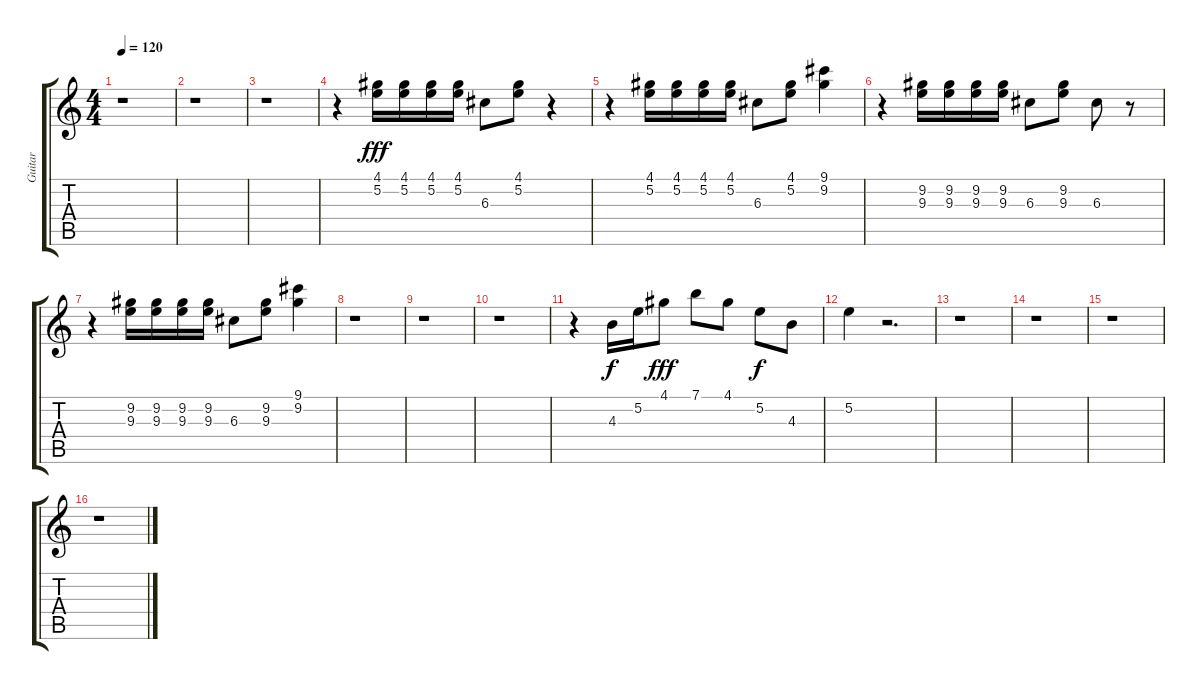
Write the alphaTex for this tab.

\track ("Guitar" "Guitar") {instrument acousticguitarsteel}
\staff {score tabs}
\tuning (E4 B3 G3 D3 A2 E2) {hide}
\ts (4 4)
\tempo 120
\clef g2
\ks c
r.1{dy f} |
r.1 |
r.1 |
r.4 (4.1 5.2).16{dy fff volume 9} (4.1 5.2).16 (4.1 5.2).16 (4.1 5.2).16 6.3.8 (4.1 5.2).8 r.4 |
r.4 (4.1 5.2).16 (4.1 5.2).16 (4.1 5.2).16 (4.1 5.2).16 6.3.8 (4.1 5.2).8 (9.1 9.2).4 |
r.4 (9.2 9.3).16 (9.2 9.3).16 (9.2 9.3).16 (9.2 9.3).16 6.3.8 (9.2 9.3).8 6.3.8 r.8 |
r.4 (9.2 9.3).16 (9.2 9.3).16 (9.2 9.3).16 (9.2 9.3).16 6.3.8 (9.2 9.3).8 (9.1 9.2).4 |
r.1 |
r.1 |
r.1 |
r.4 4.3.16{dy f} 5.2.16 4.1.8{dy fff} 7.1.8 4.1.8 5.2.8{dy f} 4.3.8 |
5.2.4 r.2{d} |
r.1 |
r.1 |
r.1 |
r.1
